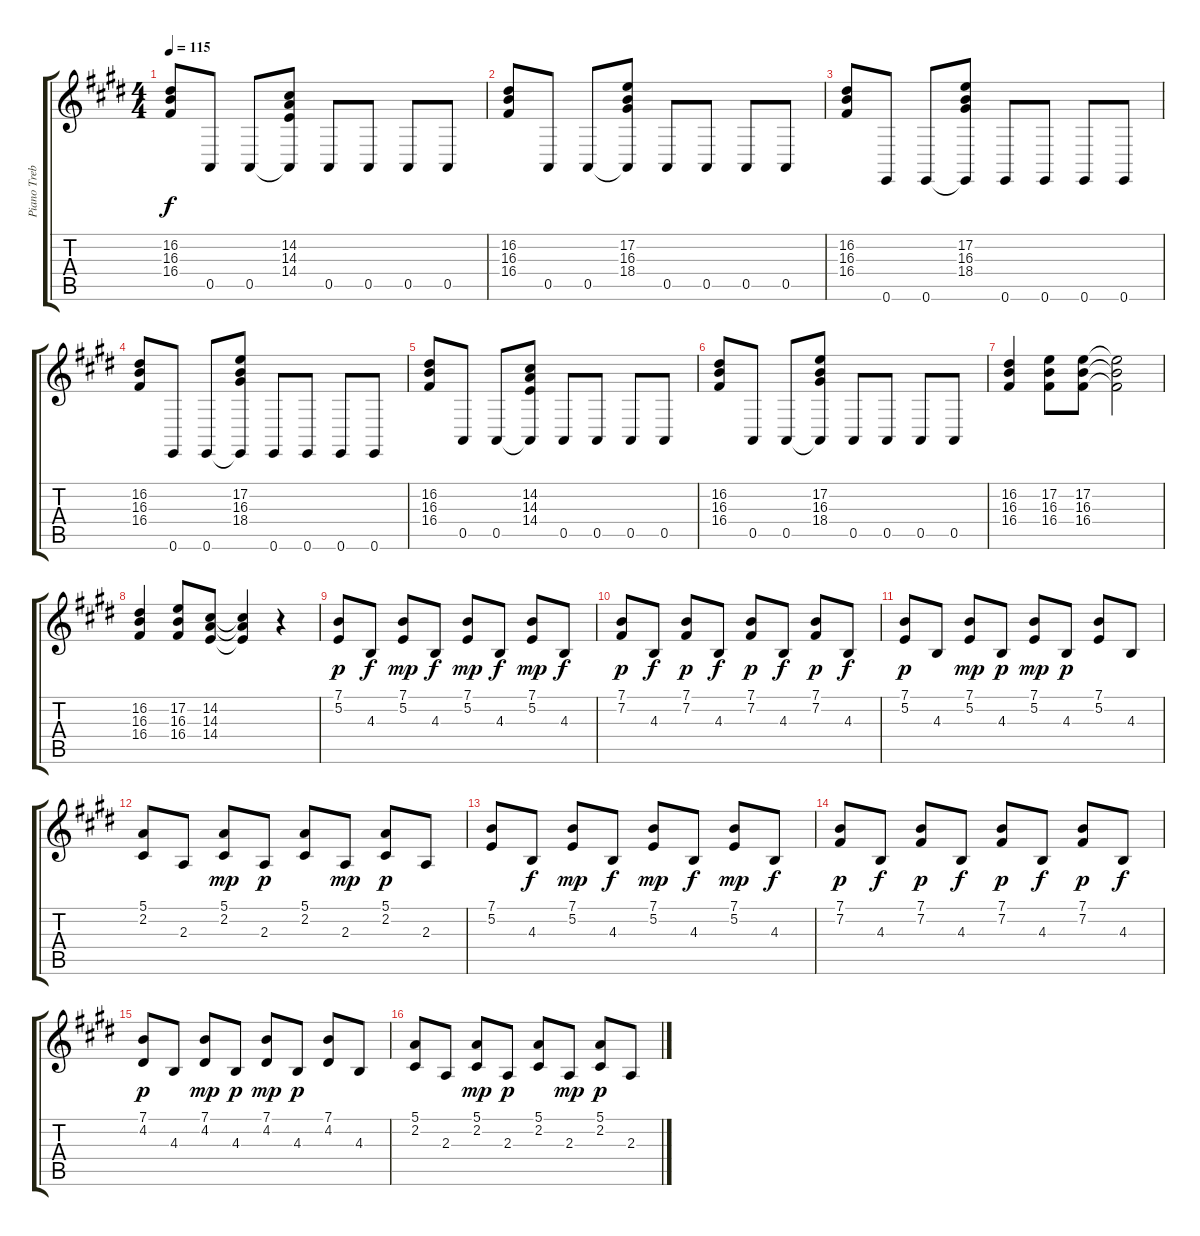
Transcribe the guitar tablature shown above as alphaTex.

\track ("Piano Treble" "Piano Treb") {instrument acousticgrandpiano}
\staff {score tabs}
\tuning (E4 B3 G3 D3 A2 E2) {hide}
\ts (4 4)
\tempo 115
\clef g2
\ks c#minor
(16.2 16.3 16.4).8{dy f} 0.5.8 0.5.8 (14.2 14.3 14.4 0.5{t}).8 0.5.8 0.5.8 0.5.8 0.5.8 |
(16.2 16.3 16.4).8 0.5.8 0.5.8 (17.2 16.3 18.4 0.5{t}).8 0.5.8 0.5.8 0.5.8 0.5.8 |
(16.2 16.3 16.4).8 0.6.8 0.6.8 (17.2 16.3 18.4 0.6{t}).8 0.6.8 0.6.8 0.6.8 0.6.8 |
(16.2 16.3 16.4).8 0.6.8 0.6.8 (17.2 16.3 18.4 0.6{t}).8 0.6.8 0.6.8 0.6.8 0.6.8 |
(16.2 16.3 16.4).8 0.5.8 0.5.8 (14.2 14.3 14.4 0.5{t}).8 0.5.8 0.5.8 0.5.8 0.5.8 |
(16.2 16.3 16.4).8 0.5.8 0.5.8 (17.2 16.3 18.4 0.5{t}).8 0.5.8 0.5.8 0.5.8 0.5.8 |
(16.2 16.3 16.4).4 (17.2 16.3 16.4).8 (17.2 16.3 16.4).8 (17.2{t} 16.3{t} 16.4{t}).2 |
(16.2 16.3 16.4).4 (17.2 16.3 16.4).8 (14.2 14.3 14.4).8 (14.2{t} 14.3{t} 14.4{t}).4 r.4 |
(7.1 5.2).8{dy p volume 16 instrument acousticgrandpiano} 4.3.8{dy f} (7.1 5.2).8{dy mp} 4.3.8{dy f} (7.1 5.2).8{dy mp} 4.3.8{dy f} (7.1 5.2).8{dy mp} 4.3.8{dy f} |
(7.1 7.2).8{dy p} 4.3.8{dy f} (7.1 7.2).8{dy p} 4.3.8{dy f} (7.1 7.2).8{dy p} 4.3.8{dy f} (7.1 7.2).8{dy p} 4.3.8{dy f} |
(7.1 5.2).8{dy p} 4.3.8 (7.1 5.2).8{dy mp} 4.3.8{dy p} (7.1 5.2).8{dy mp} 4.3.8{dy p} (7.1 5.2).8 4.3.8 |
(5.1 2.2).8 2.3.8 (5.1 2.2).8{dy mp} 2.3.8{dy p} (5.1 2.2).8 2.3.8{dy mp} (5.1 2.2).8{dy p} 2.3.8 |
(7.1 5.2).8 4.3.8{dy f} (7.1 5.2).8{dy mp} 4.3.8{dy f} (7.1 5.2).8{dy mp} 4.3.8{dy f} (7.1 5.2).8{dy mp} 4.3.8{dy f} |
(7.1 7.2).8{dy p} 4.3.8{dy f} (7.1 7.2).8{dy p} 4.3.8{dy f} (7.1 7.2).8{dy p} 4.3.8{dy f} (7.1 7.2).8{dy p} 4.3.8{dy f} |
(7.1 4.2).8{dy p} 4.3.8 (7.1 4.2).8{dy mp} 4.3.8{dy p} (7.1 4.2).8{dy mp} 4.3.8{dy p} (7.1 4.2).8 4.3.8 |
(5.1 2.2).8 2.3.8 (5.1 2.2).8{dy mp} 2.3.8{dy p} (5.1 2.2).8 2.3.8{dy mp} (5.1 2.2).8{dy p} 2.3.8
